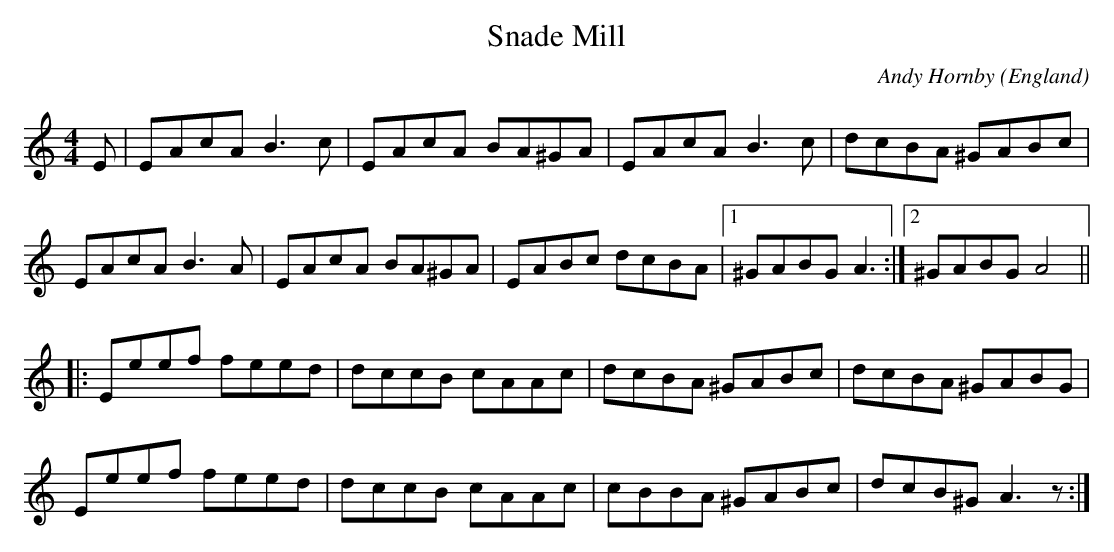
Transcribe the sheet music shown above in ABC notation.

X:1
T:Snade Mill
C:Andy Hornby
M:4/4
O:England
K:A min
E|\
EAcA B3c| EAcA BA^GA| EAcA B3c| dcBA ^GABc|
EAcA B3A| EAcA BA^GA| EABc dcBA|1 ^GABG A3 :|2 ^GABG A4 ||
|:\
Eeef feed| dccB cAAc| dcBA ^GABc| dcBA ^GABG|
Eeef feed| dccB cAAc| cBBA ^GABc| dcB^G A3z:|
